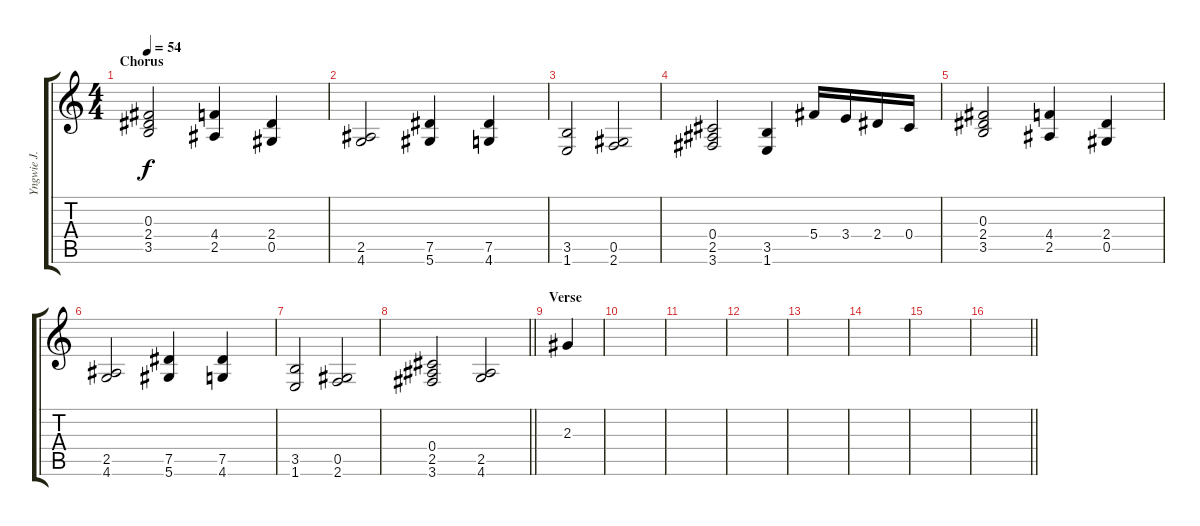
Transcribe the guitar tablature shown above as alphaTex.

\track ("Yngwie J. Malmsteen" "Yngwie J. ") {instrument distortionguitar}
\staff {score tabs}
\tuning (Eb4 Bb3 Gb3 Db3 Ab2 Eb2) {hide}
\ts (4 4)
\section ("" "Chorus")
\tempo 54
\clef g2
\ks c
(0.3 2.4 3.5).2{dy f} (4.4 2.5).4 (2.4 0.5).4 |
(2.5 4.6).2 (7.5 5.6).4 (7.5 4.6).4 |
(3.5 1.6).2 (0.5 2.6).2 |
(0.4 2.5 3.6).2 (3.5 1.6).4 5.4.16 3.4.16 2.4.16 0.4.16 |
(0.3 2.4 3.5).2 (4.4 2.5).4 (2.4 0.5).4 |
(2.5 4.6).2 (7.5 5.6).4 (7.5 4.6).4 |
(3.5 1.6).2 (0.5 2.6).2 |
\barLineRight lightlight
(0.4 2.5 3.6).2 (2.5 4.6).2 |
\section ("" "Verse")
2.3.4 |
|
|
|
|
|
|
\barLineRight lightlight
